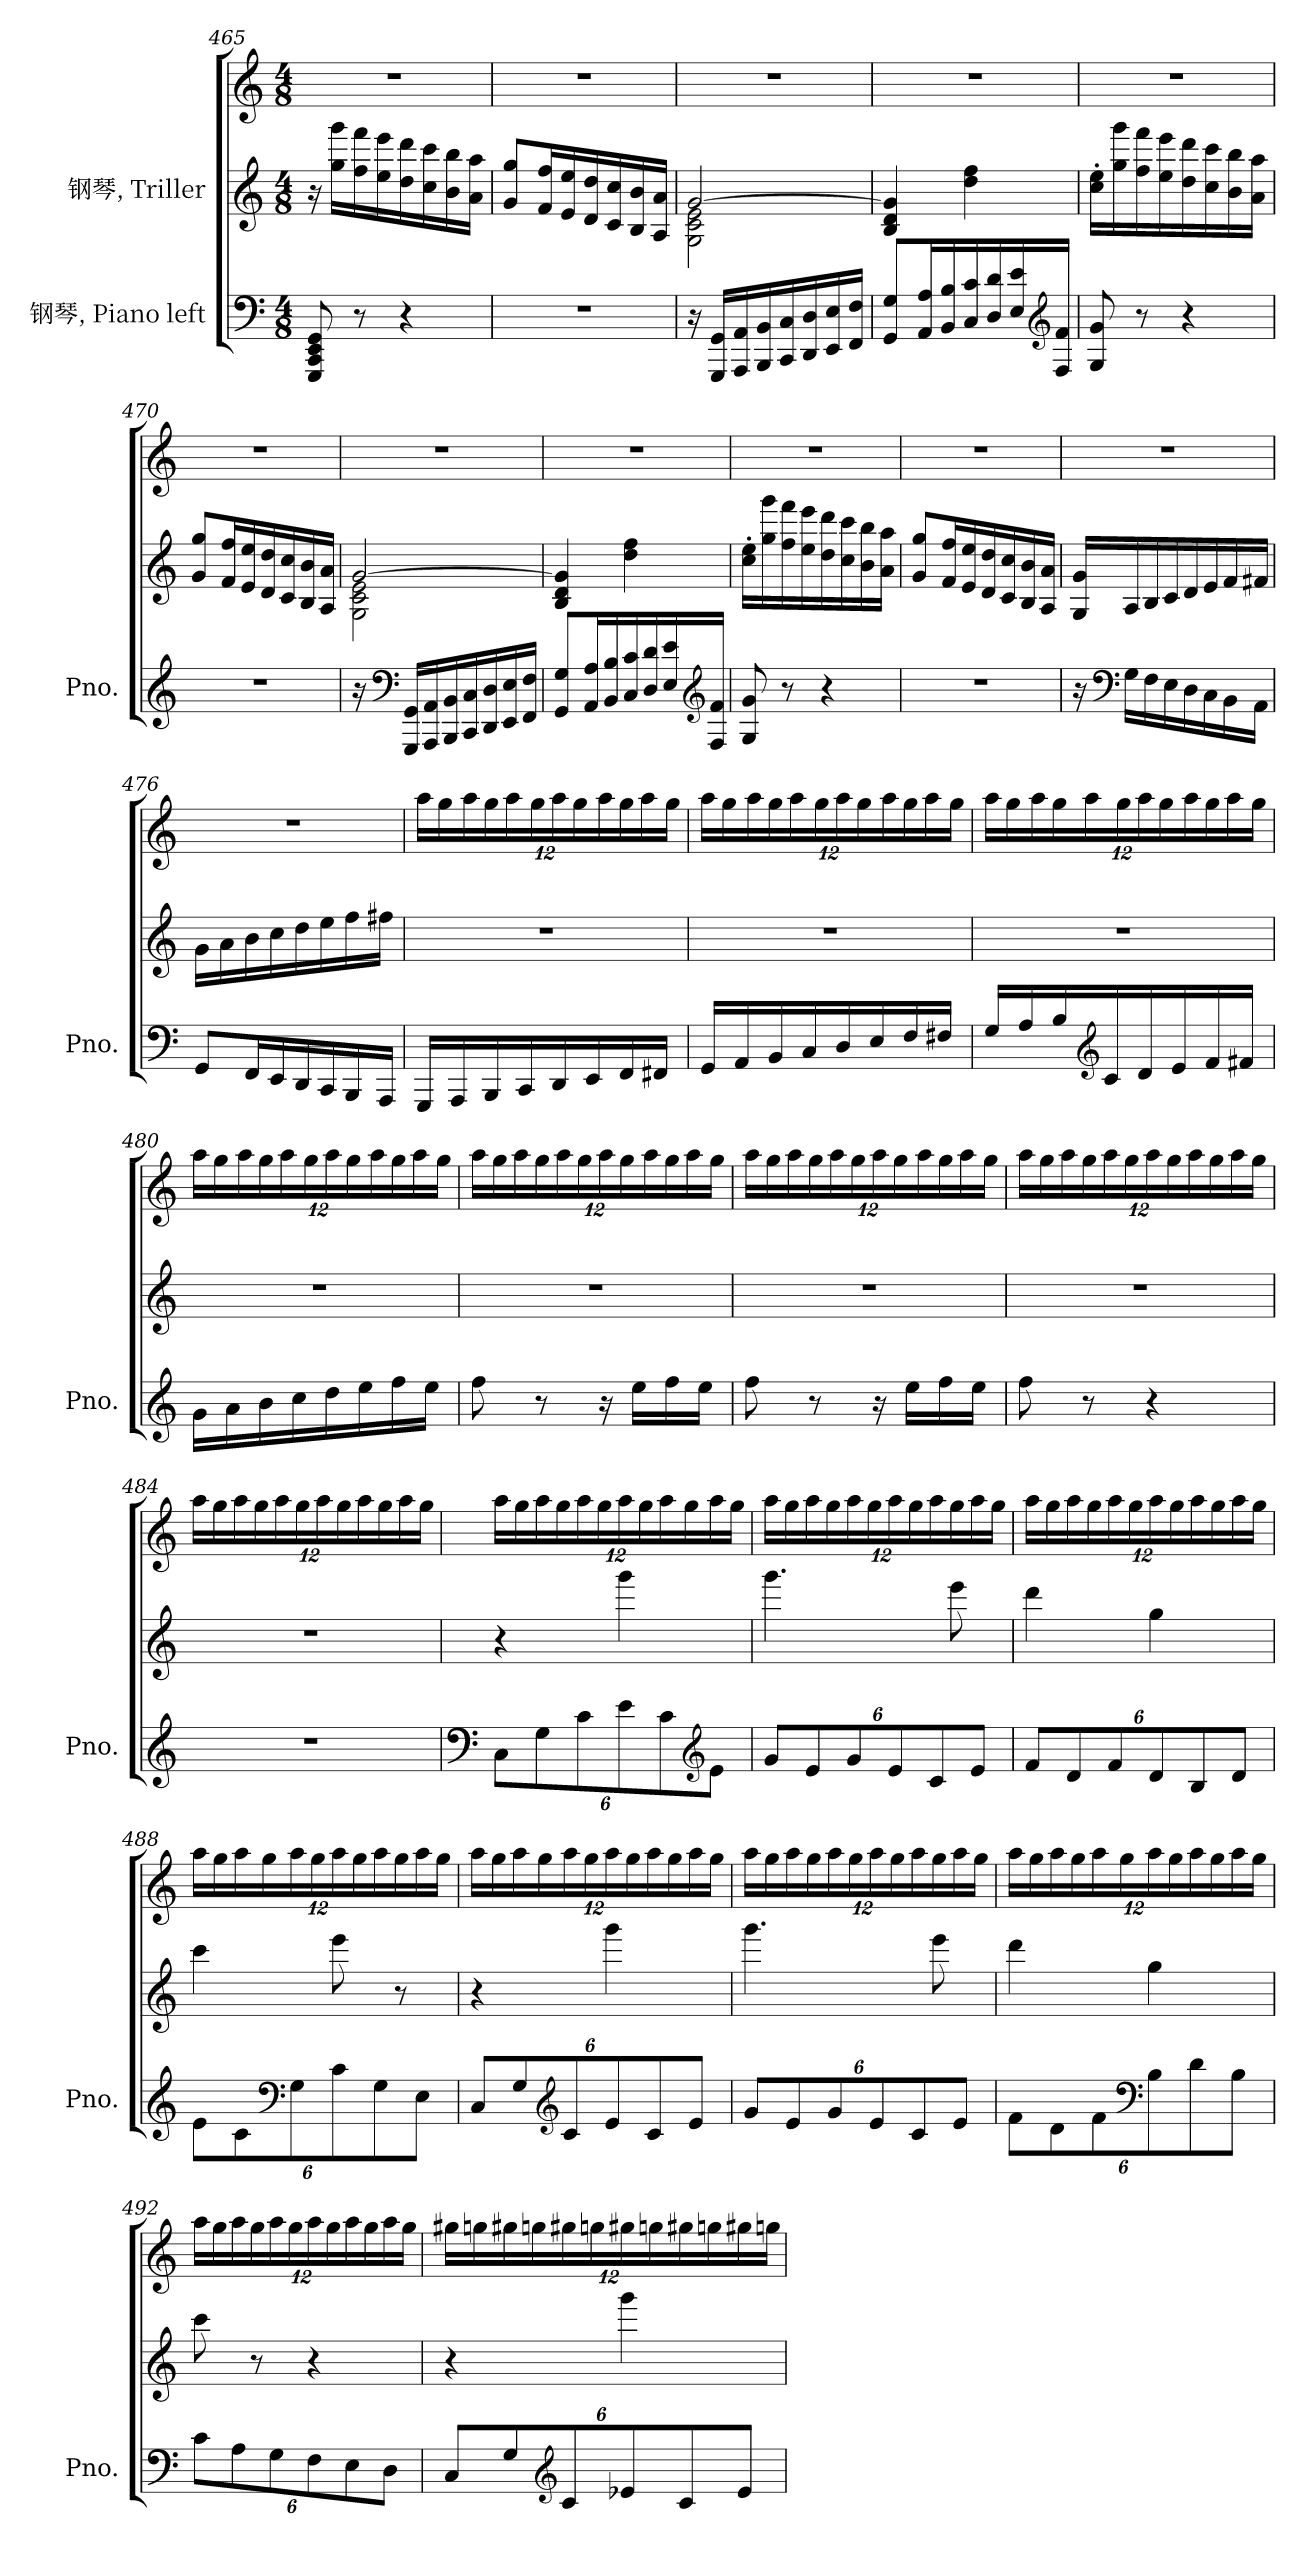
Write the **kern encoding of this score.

**kern	**kern	**kern
*part2	*part1	*part1
*staff3	*staff2	*staff1
*I"钢琴, Piano left	*I"钢琴, Triller	*
*I'Pno.	*	*
*clefF4	*clefG2	*clefG2
*k[]	*k[]	*k[]
*M4/8	*M4/8	*M4/8
*MM128	*MM128	*MM128
=465	=465	=465
8GGG/ 8CC/ 8EE/ 8GG/	16r	2r
.	16gg\ 16ggg\LL	.
8r	16ff\ 16fff\	.
.	16ee\ 16eee\	.
4r	16dd\ 16ddd\	.
.	16cc\ 16ccc\	.
.	16b\ 16bb\	.
.	16a\ 16aa\JJ	.
=466	=466	=466
2r	8g/ 8gg/L	2r
.	16f/ 16ff/L	.
.	16e/ 16ee/	.
.	16d/ 16dd/	.
.	16c/ 16cc/	.
.	16B/ 16b/	.
.	16A/ 16a/JJ	.
!!LO:LB:g=z
=467	=467	=467
*	*	*MM138
*	*^	*
16r	[2g/	2G\ 2c\ 2e\	2r
16GGG/ 16GG/LL	.	.	.
16AAA/ 16AA/	.	.	.
16BBB/ 16BB/	.	.	.
16CC/ 16C/	.	.	.
16DD/ 16D/	.	.	.
16EE/ 16E/	.	.	.
16FF/ 16F/JJ	.	.	.
*	*v	*v	*
=468	=468	=468
8GG/ 8G/L	4B/ 4d/ 4g/]	2r
16AA/ 16A/L	.	.
16BB/ 16B/	.	.
16C/ 16c/	4dd\ 4ff\	.
16D/ 16d/	.	.
16E/ 16e/	.	.
*clefG2	*	*
16F/ 16f/JJ	.	.
=469	=469	=469
8G/ 8g/	16cc\' 16ee\'LL	2r
.	16gg\ 16ggg\	.
8r	16ff\ 16fff\	.
.	16ee\ 16eee\	.
4r	16dd\ 16ddd\	.
.	16cc\ 16ccc\	.
.	16b\ 16bb\	.
.	16a\ 16aa\JJ	.
=470	=470	=470
2r	8g/ 8gg/L	2r
.	16f/ 16ff/L	.
.	16e/ 16ee/	.
.	16d/ 16dd/	.
.	16c/ 16cc/	.
.	16B/ 16b/	.
.	16A/ 16a/JJ	.
!!LO:LB:g=z
=471	=471	=471
*	*	*MM138
*	*^	*
16r	[2g/	2G\ 2c\ 2e\	2r
*clefF4	*	*	*
16GGG/ 16GG/LL	.	.	.
16AAA/ 16AA/	.	.	.
16BBB/ 16BB/	.	.	.
16CC/ 16C/	.	.	.
16DD/ 16D/	.	.	.
16EE/ 16E/	.	.	.
16FF/ 16F/JJ	.	.	.
*	*v	*v	*
=472	=472	=472
8GG/ 8G/L	4B/ 4d/ 4g/]	2r
16AA/ 16A/L	.	.
16BB/ 16B/	.	.
16C/ 16c/	4dd\ 4ff\	.
16D/ 16d/	.	.
16E/ 16e/	.	.
*clefG2	*	*
16F/ 16f/JJ	.	.
=473	=473	=473
*	*	*MM102
8G/ 8g/	16cc\' 16ee\'LL	2r
.	16gg\ 16ggg\	.
8r	16ff\ 16fff\	.
.	16ee\ 16eee\	.
4r	16dd\ 16ddd\	.
.	16cc\ 16ccc\	.
.	16b\ 16bb\	.
.	16a\ 16aa\JJ	.
=474	=474	=474
2r	8g/ 8gg/L	2r
.	16f/ 16ff/L	.
.	16e/ 16ee/	.
.	16d/ 16dd/	.
.	16c/ 16cc/	.
.	16B/ 16b/	.
.	16A/ 16a/JJ	.
!!LO:LB:g=z
=475	=475	=475
16r	16G/ 16g/LL	2r
*clefF4	*	*
16G\LL	16A/	.
16F\	16B/	.
16E\	16c/	.
16D\	16d/	.
16C\	16e/	.
16BB\	16f/	.
16AA\JJ	16f#X/JJ	.
=476	=476	=476
8GG/L	16g\LL	2r
.	16a\	.
16FF/L	16b\	.
16EE/	16cc\	.
16DD/	16dd\	.
16CC/	16ee\	.
16BBB/	16ff\	.
16AAA/JJ	16ff#X\JJ	.
=477	=477	=477
*	*	*Xbrackettup
*	*	*MM145
16GGG/LL	2r	24aa\LL
.	.	24gg\
16AAA/	.	.
.	.	24aa\
16BBB/	.	24gg\
.	.	24aa\
16CC/	.	.
.	.	24gg\
16DD/	.	24aa\
.	.	24gg\
16EE/	.	.
.	.	24aa\
16FF/	.	24gg\
.	.	24aa\
16FF#X/JJ	.	.
.	.	24gg\JJ
!!LO:PB:g=z
=478	=478	=478
16GG/LL	2r	24aa\LL
.	.	24gg\
16AA/	.	.
*	*	*MM150
.	.	24aa\
16BB/	.	24gg\
.	.	24aa\
16C/	.	.
.	.	24gg\
*	*	*MM151
16D/	.	24aa\
.	.	24gg\
16E/	.	.
.	.	24aa\
16F/	.	24gg\
*	*	*MM152
.	.	24aa\
16F#X/JJ	.	.
.	.	24gg\JJ
=479	=479	=479
16G/LL	2r	24aa\LL
*	*	*MM155
.	.	24gg\
16A/	.	.
*	*	*MM152
.	.	24aa\
16B/	.	24gg\
*	*	*MM155
.	.	24aa\
*clefG2	*	*
16c/	.	.
.	.	24gg\
*	*	*MM151
16d/	.	24aa\
*	*	*MM156
.	.	24gg\
16e/	.	.
.	.	24aa\
*	*	*MM149
16f/	.	24gg\
.	.	24aa\
16f#X/JJ	.	.
*	*	*MM155
.	.	24gg\JJ
=480	=480	=480
16g\LL	2r	24aa\LL
*	*	*MM153
.	.	24gg\
16a\	.	.
.	.	24aa\
*	*	*MM155
16b\	.	24gg\
*	*	*MM155
.	.	24aa\
16cc\	.	.
.	.	24gg\
16dd\	.	24aa\
.	.	24gg\
16ee\	.	.
.	.	24aa\
*	*	*MM150
16ff\	.	24gg\
.	.	24aa\
16ee\JJ	.	.
*	*	*MM149
.	.	24gg\JJ
!!LO:LB:g=z
=481	=481	=481
8ff\	2r	24aa\LL
.	.	24gg\
*	*	*MM149
.	.	24aa\
*	*	*MM149
8r	.	24gg\
.	.	24aa\
.	.	24gg\
16r	.	24aa\
.	.	24gg\
16ee\LL	.	.
.	.	24aa\
*	*	*MM151
16ff\	.	24gg\
.	.	24aa\
16ee\JJ	.	.
.	.	24gg\JJ
=482	=482	=482
*	*	*MM152
8ff\	2r	24aa\LL
.	.	24gg\
*	*	*MM152
.	.	24aa\
*	*	*MM151
8r	.	24gg\
*	*	*MM155
.	.	24aa\
.	.	24gg\
16r	.	24aa\
.	.	24gg\
16ee\LL	.	.
*	*	*MM153
.	.	24aa\
*	*	*MM152
16ff\	.	24gg\
.	.	24aa\
16ee\JJ	.	.
.	.	24gg\JJ
=483	=483	=483
*	*	*MM153
8ff\	2r	24aa\LL
.	.	24gg\
.	.	24aa\
*	*	*MM153
8r	.	24gg\
.	.	24aa\
.	.	24gg\
4r	.	24aa\
*	*	*MM153
.	.	24gg\
.	.	24aa\
.	.	24gg\
.	.	24aa\
*	*	*MM155
.	.	24gg\JJ
!!LO:LB:g=z
=484	=484	=484
*	*	*MM152
2r	2r	24aa\LL
*	*	*MM154
.	.	24gg\
.	.	24aa\
*	*	*MM153
.	.	24gg\
.	.	24aa\
*	*	*MM156
.	.	24gg\
.	.	24aa\
.	.	24gg\
.	.	24aa\
.	.	24gg\
*	*	*MM151
.	.	24aa\
.	.	24gg\JJ
=485	=485	=485
*clefF4	*	*
*Xbrackettup	*	*
12C\L	4r	24aa\LL
*	*	*MM150
.	.	24gg\
12G\	.	24aa\
.	.	24gg\
*	*	*MM149
12c\	.	24aa\
.	.	24gg\
12e\	4ggg\	24aa\
.	.	24gg\
*	*	*MM149
12c\	.	24aa\
.	.	24gg\
*clefG2	*	*
*	*	*MM150
12e\J	.	24aa\
.	.	24gg\JJ
=486	=486	=486
12g/L	4.ggg\	24aa\LL
*	*	*MM150
.	.	24gg\
12e/	.	24aa\
*	*	*MM148
.	.	24gg\
12g/	.	24aa\
.	.	24gg\
12e/	.	24aa\
.	.	24gg\
*	*	*MM147
12c/	.	24aa\
*	*	*MM149
.	8eee\	24gg\
*	*	*MM146
12e/J	.	24aa\
.	.	24gg\JJ
!!LO:LB:g=z
=487	=487	=487
12f/L	4ddd\	24aa\LL
.	.	24gg\
*	*	*MM149
12d/	.	24aa\
*	*	*MM149
.	.	24gg\
12f/	.	24aa\
*	*	*MM151
.	.	24gg\
12d/	4gg\	24aa\
.	.	24gg\
12B/	.	24aa\
.	.	24gg\
*	*	*MM148
12d/J	.	24aa\
.	.	24gg\JJ
=488	=488	=488
*	*	*MM146
12e\L	4ccc\	24aa\LL
.	.	24gg\
12c\	.	24aa\
*	*	*MM146
.	.	24gg\
*clefF4	*	*
*	*	*MM148
12G\	.	24aa\
.	.	24gg\
12c\	8eee\	24aa\
.	.	24gg\
*	*	*MM149
12G\	.	24aa\
.	8r	24gg\
12E\J	.	24aa\
*	*	*MM147
.	.	24gg\JJ
=489	=489	=489
12C/L	4r	24aa\LL
*	*	*MM150
.	.	24gg\
12G/	.	24aa\
.	.	24gg\
*clefG2	*	*
*	*	*MM149
12c/	.	24aa\
.	.	24gg\
12e/	4ggg\	24aa\
.	.	24gg\
*	*	*MM149
12c/	.	24aa\
.	.	24gg\
*	*	*MM150
12e/J	.	24aa\
.	.	24gg\JJ
!!LO:PB:g=z
=490	=490	=490
12g/L	4.ggg\	24aa\LL
*	*	*MM150
.	.	24gg\
12e/	.	24aa\
*	*	*MM148
.	.	24gg\
12g/	.	24aa\
.	.	24gg\
12e/	.	24aa\
.	.	24gg\
*	*	*MM147
12c/	.	24aa\
*	*	*MM149
.	8eee\	24gg\
*	*	*MM146
12e/J	.	24aa\
.	.	24gg\JJ
=491	=491	=491
12f\L	4ddd\	24aa\LL
.	.	24gg\
*	*	*MM149
12d\	.	24aa\
*	*	*MM149
.	.	24gg\
12f\	.	24aa\
*	*	*MM151
.	.	24gg\
*clefF4	*	*
12B\	4gg\	24aa\
.	.	24gg\
12d\	.	24aa\
.	.	24gg\
*	*	*MM148
12B\J	.	24aa\
.	.	24gg\JJ
=492	=492	=492
12c\L	8ccc\	24aa\LL
.	.	24gg\
*	*	*MM149
12A\	.	24aa\
.	8r	24gg\
*	*	*MM150
12G\	.	24aa\
*	*	*MM146
.	.	24gg\
12F\	4r	24aa\
*	*	*MM148
.	.	24gg\
*	*	*MM147
12E\	.	24aa\
.	.	24gg\
*	*	*MM146
12D\J	.	24aa\
*	*	*MM149
.	.	24gg\JJ
!!LO:LB:g=z
=493	=493	=493
12C/L	4r	24gg#X\LL
*	*	*MM150
.	.	24ggn\
12G/	.	24gg#X\
.	.	24ggn\
*clefG2	*	*
*	*	*MM149
12c/	.	24gg#X\
.	.	24ggn\
12e-X/	4ggg\	24gg#X\
.	.	24ggn\
*	*	*MM149
12c/	.	24gg#X\
.	.	24ggn\
*	*	*MM150
12e-/J	.	24gg#X\
.	.	24ggn\JJ
=	=	=
*-	*-	*-
